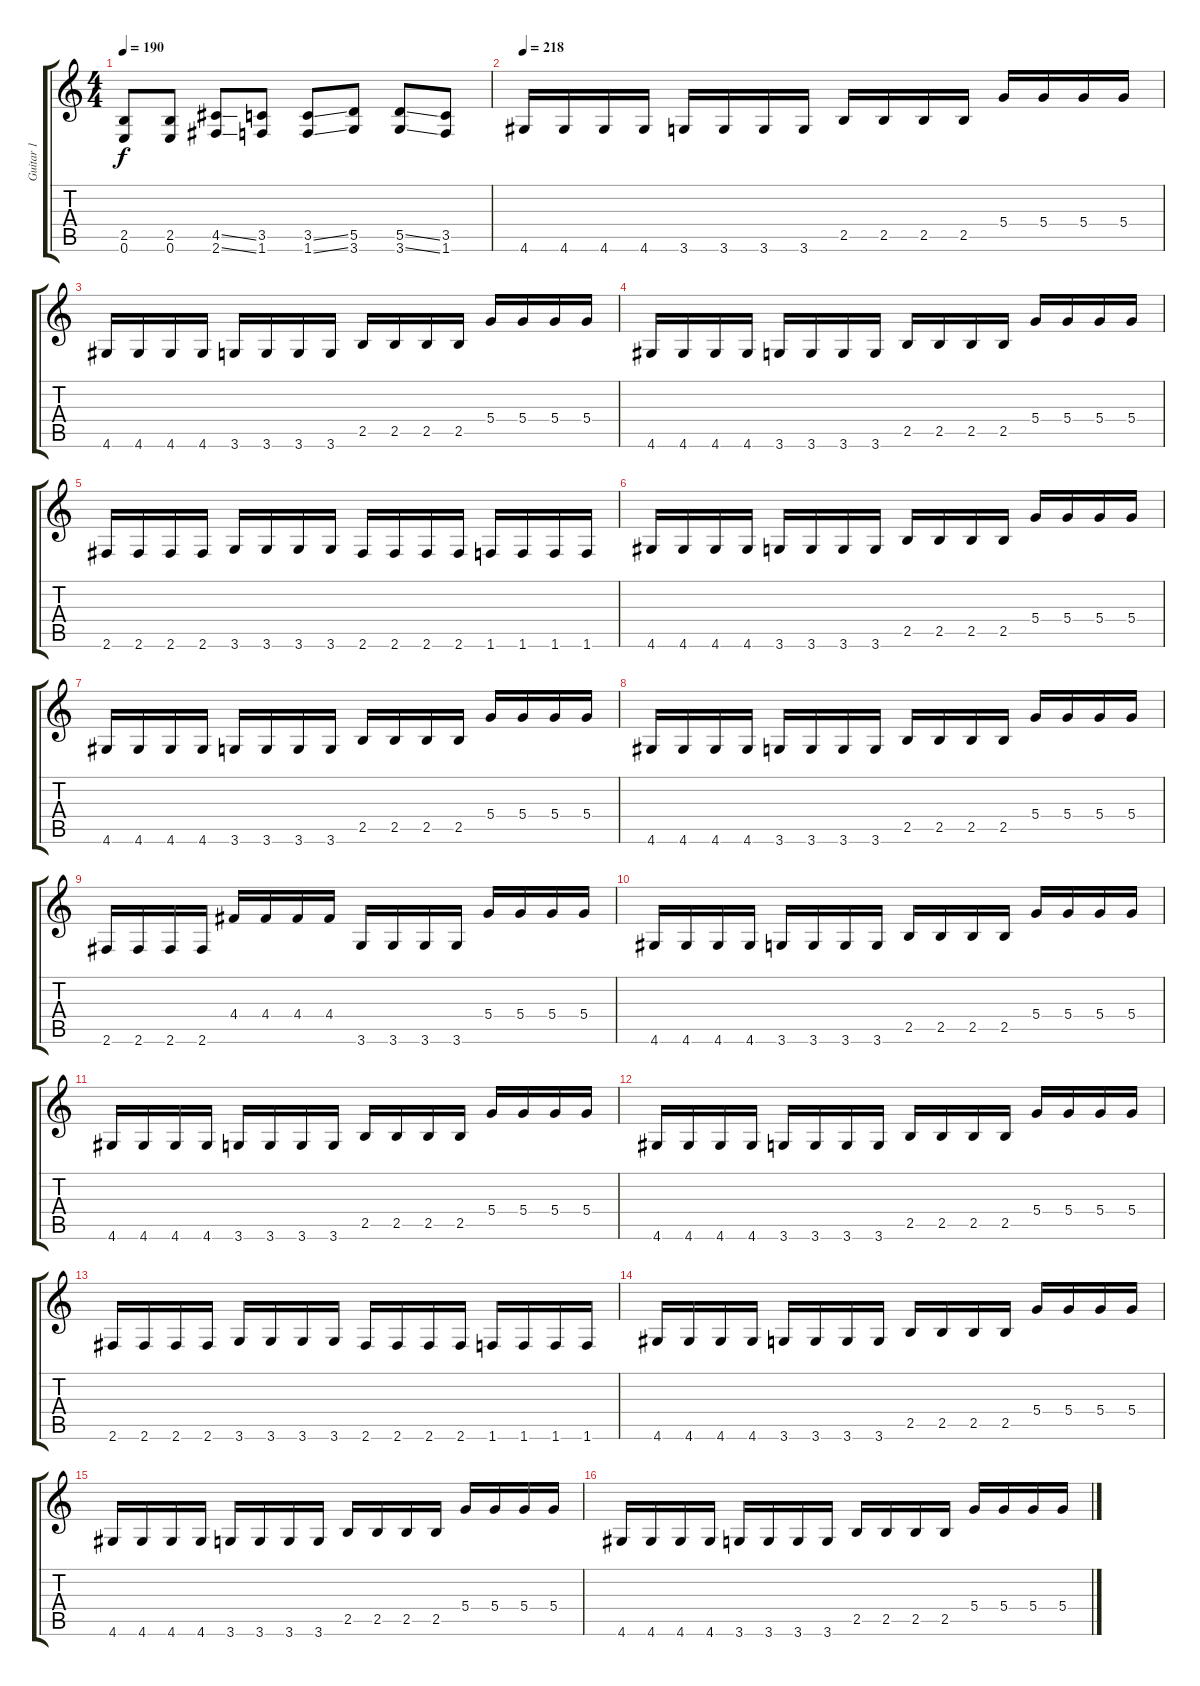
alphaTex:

\track ("Guitar 1" "Guitar 1") {instrument distortionguitar}
\staff {score tabs}
\tuning (E4 B3 G3 D3 A2 E2) {hide}
\ts (4 4)
\tempo 190
\clef g2
\ks c
(2.5 0.6).8{dy f} (2.5 0.6).8 (4.5{ss} 2.6{ss}).8 (3.5 1.6).8 (3.5{ss} 1.6{ss}).8 (5.5 3.6).8 (5.5{ss} 3.6{ss}).8 (3.5 1.6).8 |
\tempo 218
4.6.16 4.6.16 4.6.16 4.6.16 3.6.16 3.6.16 3.6.16 3.6.16 2.5.16 2.5.16 2.5.16 2.5.16 5.4.16 5.4.16 5.4.16 5.4.16 |
4.6.16 4.6.16 4.6.16 4.6.16 3.6.16 3.6.16 3.6.16 3.6.16 2.5.16 2.5.16 2.5.16 2.5.16 5.4.16 5.4.16 5.4.16 5.4.16 |
4.6.16 4.6.16 4.6.16 4.6.16 3.6.16 3.6.16 3.6.16 3.6.16 2.5.16 2.5.16 2.5.16 2.5.16 5.4.16 5.4.16 5.4.16 5.4.16 |
2.6.16 2.6.16 2.6.16 2.6.16 3.6.16 3.6.16 3.6.16 3.6.16 2.6.16 2.6.16 2.6.16 2.6.16 1.6.16 1.6.16 1.6.16 1.6.16 |
4.6.16 4.6.16 4.6.16 4.6.16 3.6.16 3.6.16 3.6.16 3.6.16 2.5.16 2.5.16 2.5.16 2.5.16 5.4.16 5.4.16 5.4.16 5.4.16 |
4.6.16 4.6.16 4.6.16 4.6.16 3.6.16 3.6.16 3.6.16 3.6.16 2.5.16 2.5.16 2.5.16 2.5.16 5.4.16 5.4.16 5.4.16 5.4.16 |
4.6.16 4.6.16 4.6.16 4.6.16 3.6.16 3.6.16 3.6.16 3.6.16 2.5.16 2.5.16 2.5.16 2.5.16 5.4.16 5.4.16 5.4.16 5.4.16 |
2.6.16 2.6.16 2.6.16 2.6.16 4.4.16 4.4.16 4.4.16 4.4.16 3.6.16 3.6.16 3.6.16 3.6.16 5.4.16 5.4.16 5.4.16 5.4.16 |
4.6.16 4.6.16 4.6.16 4.6.16 3.6.16 3.6.16 3.6.16 3.6.16 2.5.16 2.5.16 2.5.16 2.5.16 5.4.16 5.4.16 5.4.16 5.4.16 |
4.6.16 4.6.16 4.6.16 4.6.16 3.6.16 3.6.16 3.6.16 3.6.16 2.5.16 2.5.16 2.5.16 2.5.16 5.4.16 5.4.16 5.4.16 5.4.16 |
4.6.16 4.6.16 4.6.16 4.6.16 3.6.16 3.6.16 3.6.16 3.6.16 2.5.16 2.5.16 2.5.16 2.5.16 5.4.16 5.4.16 5.4.16 5.4.16 |
2.6.16 2.6.16 2.6.16 2.6.16 3.6.16 3.6.16 3.6.16 3.6.16 2.6.16 2.6.16 2.6.16 2.6.16 1.6.16 1.6.16 1.6.16 1.6.16 |
4.6.16 4.6.16 4.6.16 4.6.16 3.6.16 3.6.16 3.6.16 3.6.16 2.5.16 2.5.16 2.5.16 2.5.16 5.4.16 5.4.16 5.4.16 5.4.16 |
4.6.16 4.6.16 4.6.16 4.6.16 3.6.16 3.6.16 3.6.16 3.6.16 2.5.16 2.5.16 2.5.16 2.5.16 5.4.16 5.4.16 5.4.16 5.4.16 |
4.6.16 4.6.16 4.6.16 4.6.16 3.6.16 3.6.16 3.6.16 3.6.16 2.5.16 2.5.16 2.5.16 2.5.16 5.4.16 5.4.16 5.4.16 5.4.16
